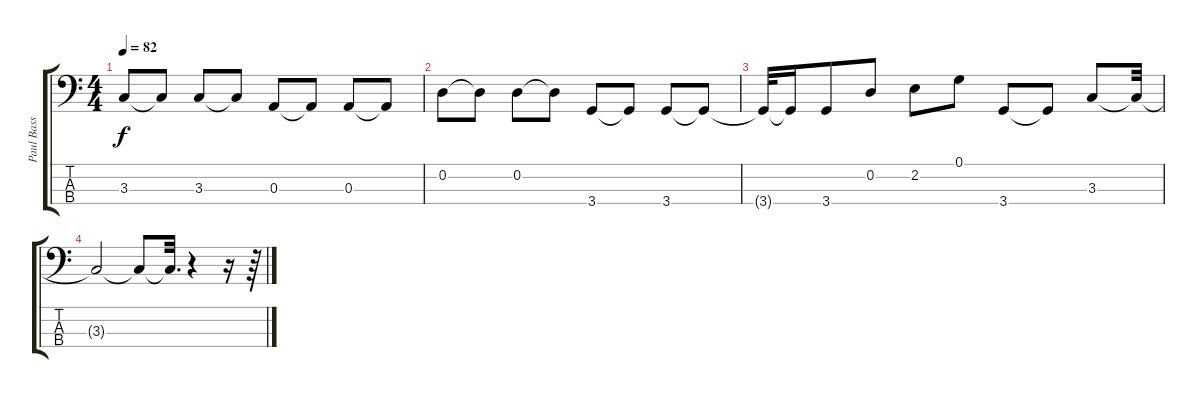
\track ("Paul Bass" "Paul Bass") {instrument electricbasspick}
\staff {score tabs}
\tuning (G2 D2 A1 E1) {hide}
\ts (4 4)
\tempo 82
\clef f4
\ks c
3.3.8{dy f} 3.3{t}.8 3.3.8 3.3{t}.8 0.3.8 0.3{t}.8 0.3.8 0.3{t}.8 |
0.2.8 0.2{t}.8 0.2.8 0.2{t}.8 3.4.8 3.4{t}.8 3.4.8 3.4{t}.8 |
3.4{t}.32 3.4{t}.16 3.4.8 0.2.8 2.2.8 0.1.8 3.4.8 3.4{t}.8 3.3.8 3.3{t}.32 |
3.3{t}.2 3.3{t}.8 3.3{t}.32{d} r.4 r.16 r.64
